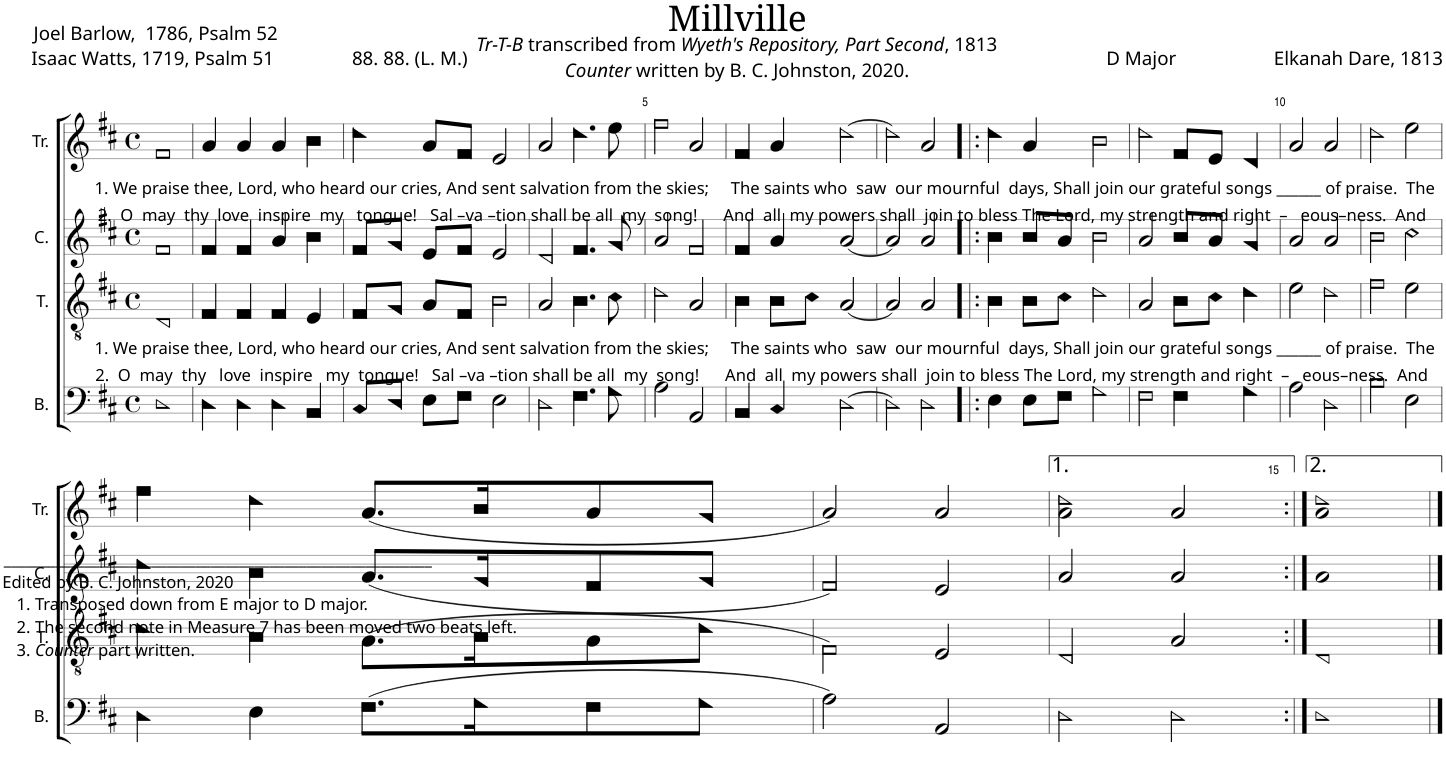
**kern	**kern	**kern	**kern
*part4	*part3	*part2	*part1
*staff4	*staff3	*staff2	*staff1
*I"B.	*I"T.	*I"C.	*I"Tr.
*I'B.	*I'T.	*I'C.	*I'Tr.
*clefF4	*clefGv2	*clefG2	*clefG2
*k[f#c#]	*k[f#c#]	*k[f#c#]	*k[f#c#]
*M4/4	*M4/4	*M4/4	*M4/4
*met(c)	*met(c)	*met(c)	*met(c)
=1	=1	=1	=1
!	!	!	!LO:TX:b:t=1. We praise thee, Lord, who heard our cries, And sent salvation from the skies;     The saints who  saw  our mournful  days, Shall join our grateful songs ______ of praise.  The
!	!	!	!LO:TX:b:t=2.  O  may  thy  love  inspire  my   tongue!   Sal –va –tion shall be all  my  song!      And  all  my powers shall  join to bless The Lord, my strength and right  –   eous–ness.  And
!	!LO:TX:b:t=2.  O  may  thy   love  inspire   my  tongue!   Sal –va –tion shall be all  my  song!      And  all  my powers shall  join to bless The Lord, my strength and right  –   eous–ness.  And	!	!
!	!LO:TX:b:t=1. We praise thee, Lord, who heard our cries, And sent salvation from the skies;     The saints who  saw  our mournful  days, Shall join our grateful songs ______ of praise.  The	!	!
!LO:TX:b:t=__________________________________________________________	!	!	!
!LO:TX:b:t=Edited by B. C. Johnston, 2020	!	!	!
!LO:TX:b:t=1. Transposed down from E major to D major.	!	!	!
!LO:TX:b:t=2. The second note in Measure 7 has been moved two beats left.	!	!	!
!LO:TX:b:t=3.	!	!	!
!LO:TX:b:i:t=Counter	!	!	!
!LO:TX:b:t=part written.	!	!	!
1D!	1D!	1f#!	1f#!
=2	=2	=2	=2
4D!\	4F#!/	4f#!/	4a!/
4D!\	4F#!/	4f#!/	4a!/
4D!\	4F#!/	4a!/	4a!/
4BB!/	4E!/	4b!\	4b!\
=3	=3	=3	=3
8C#!/L	8F#!/L	8f#!/L	4dd!\
8D!/J	8G!/J	8g!/J	.
8E!\L	8A!/L	8e!/L	8a!/L
8F#!\J	8F#!/J	8f#!/J	8f#!/J
2E!\	2B!\	2e!/	2e!/
=4	=4	=4	=4
2D!\	2A!/	2d!/	2a!/
4.F#!\	4.B!\	4.f#!/	4.dd!\
8G!\	8c#!\	8g!/	8ee!\
=5	=5	=5	=5
2A!\	2d!\	2a!/	2ff#!\
2AA!/	2A!/	2f#!/	2a!/
=6	=6	=6	=6
4BB!/	4B!\	4f#!/	4f#!/
4C#!/	8B!\L	4a!/	4a!/
.	8c#!\J	.	.
[2D!\	[2A!/	[2a!/	[2dd!\
=7	=7	=7	=7
2D!\]	2A!/]	2a!/]	2dd!\]
2D!\	2A!/	2a!/	2a!/
=8!|:	=8!|:	=8!|:	=8!|:
4E!\	4B!\	4b!\	4dd!\
8E!\L	8B!\L	8b!/L	4a!/
8F#!\J	8c#!\J	8a!/J	.
2G!\	2d!\	2b!\	2b!\
=9	=9	=9	=9
2F#!\	2A!/	2a!/	2dd!\
4F#!\	8B!\L	8b!/L	8f#!/L
.	8c#!\J	8a!/J	8e!/J
4G!\	4d!\	4g!/	4d!/
=10	=10	=10	=10
2A!\	2e!\	2a!/	2a!/
2D!\	2d!\	2a!/	2a!/
=11	=11	=11	=11
2B!\	2f#!\	2b!\	2dd!\
2E!\	2e!\	2cc#!\	2ee!\
!!LO:LB:g=z
=12	=12	=12	=12
4D!\	4d!\	4dd!\	4ff#!\
4E!\	4B!\	4b!\	4dd!\
(8.F#!\L	(8.A!\L	(8.a!/L	(8.a!/L
16G!\K	16B!\K	16g!/K	16b!/K
8F#!\	8A!\	8f#!/	8a!/
8G!\J	8d!\J	8g!/J	8g!/J
=13	=13	=13	=13
2A!\)	2F#!\)	2f#!/)	2a!/)
2AA!/	2E!/	2e!/	2a!/
=14	=14	=14	=14
2D!\	2D!/	2a!/	2a!\ 2dd!\
2D!\	2A!/	2a!/	2a!/
=15:|!	=15:|!	=15:|!	=15:|!
1D!	1D!	1a!	1a! 1dd!
==	==	==	==
*-	*-	*-	*-
